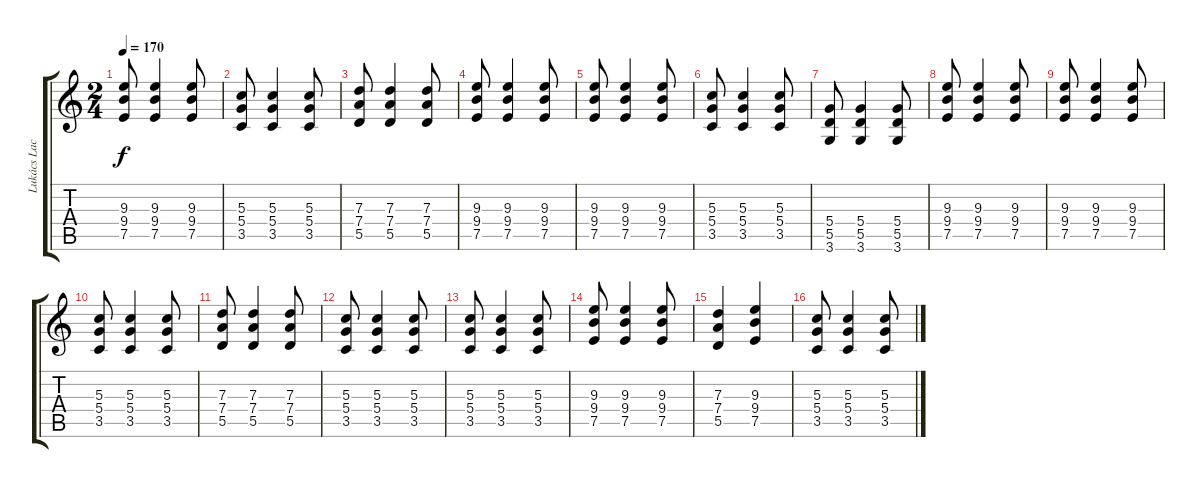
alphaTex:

\track ("Lukács Laci (gitár)" "Lukács Lac") {instrument overdrivenguitar}
\staff {score tabs}
\tuning (E4 B3 G3 D3 A2 E2) {hide}
\ts (2 4)
\tempo 170
\clef g2
\ks c
(9.3 9.4 7.5).8{dy f} (9.3 9.4 7.5).4 (9.3 9.4 7.5).8 |
(5.3 5.4 3.5).8 (5.3 5.4 3.5).4 (5.3 5.4 3.5).8 |
(7.3 7.4 5.5).8 (7.3 7.4 5.5).4 (7.3 7.4 5.5).8 |
(9.3 9.4 7.5).8 (9.3 9.4 7.5).4 (9.3 9.4 7.5).8 |
(9.3 9.4 7.5).8 (9.3 9.4 7.5).4 (9.3 9.4 7.5).8 |
(5.3 5.4 3.5).8 (5.3 5.4 3.5).4 (5.3 5.4 3.5).8 |
(5.4 5.5 3.6).8 (5.4 5.5 3.6).4 (5.4 5.5 3.6).8 |
(9.3 9.4 7.5).8 (9.3 9.4 7.5).4 (9.3 9.4 7.5).8 |
(9.3 9.4 7.5).8 (9.3 9.4 7.5).4 (9.3 9.4 7.5).8 |
(5.3 5.4 3.5).8 (5.3 5.4 3.5).4 (5.3 5.4 3.5).8 |
(7.3 7.4 5.5).8 (7.3 7.4 5.5).4 (7.3 7.4 5.5).8 |
(5.3 5.4 3.5).8 (5.3 5.4 3.5).4 (5.3 5.4 3.5).8 |
(5.3 5.4 3.5).8 (5.3 5.4 3.5).4 (5.3 5.4 3.5).8 |
(9.3 9.4 7.5).8 (9.3 9.4 7.5).4 (9.3 9.4 7.5).8 |
(7.3 7.4 5.5).4 (9.3 9.4 7.5).4 |
(5.3 5.4 3.5).8 (5.3 5.4 3.5).4 (5.3 5.4 3.5).8
